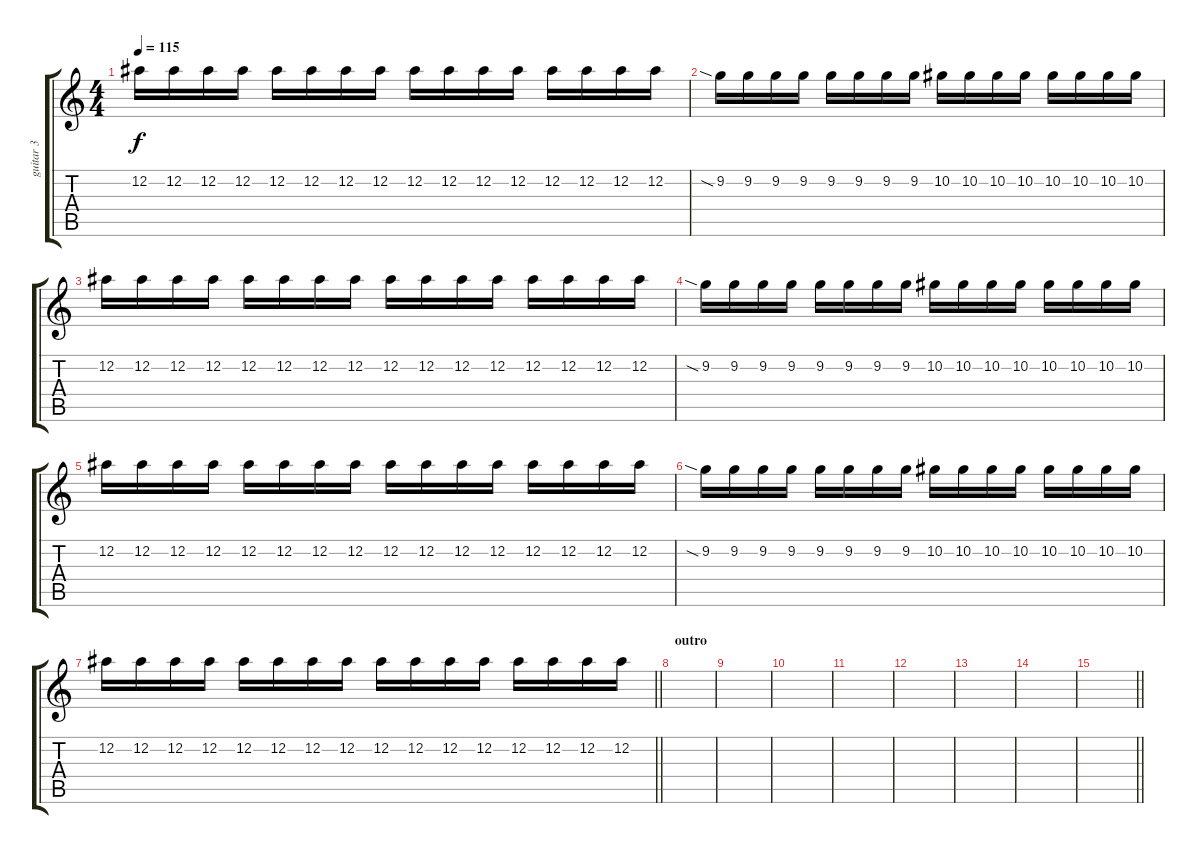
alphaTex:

\track ("guitar 3" "guitar 3") {instrument electricguitarjazz}
\staff {score tabs}
\tuning (Eb4 Bb3 Gb3 Db3 Ab2 Eb2) {hide}
\ts (4 4)
\tempo 115
\clef g2
\ks c
12.2.16{dy f} 12.2.16 12.2.16 12.2.16 12.2.16 12.2.16 12.2.16 12.2.16 12.2.16 12.2.16 12.2.16 12.2.16 12.2.16 12.2.16 12.2.16 12.2.16 |
9.2{sia}.16 9.2.16 9.2.16 9.2.16 9.2.16 9.2.16 9.2.16 9.2.16 10.2.16 10.2.16 10.2.16 10.2.16 10.2.16 10.2.16 10.2.16 10.2.16 |
12.2.16 12.2.16 12.2.16 12.2.16 12.2.16 12.2.16 12.2.16 12.2.16 12.2.16 12.2.16 12.2.16 12.2.16 12.2.16 12.2.16 12.2.16 12.2.16 |
9.2{sia}.16 9.2.16 9.2.16 9.2.16 9.2.16 9.2.16 9.2.16 9.2.16 10.2.16 10.2.16 10.2.16 10.2.16 10.2.16 10.2.16 10.2.16 10.2.16 |
12.2.16 12.2.16 12.2.16 12.2.16 12.2.16 12.2.16 12.2.16 12.2.16 12.2.16 12.2.16 12.2.16 12.2.16 12.2.16 12.2.16 12.2.16 12.2.16 |
9.2{sia}.16 9.2.16 9.2.16 9.2.16 9.2.16 9.2.16 9.2.16 9.2.16 10.2.16 10.2.16 10.2.16 10.2.16 10.2.16 10.2.16 10.2.16 10.2.16 |
\barLineRight lightlight
12.2.16 12.2.16 12.2.16 12.2.16 12.2.16 12.2.16 12.2.16 12.2.16 12.2.16 12.2.16 12.2.16 12.2.16 12.2.16 12.2.16 12.2.16 12.2.16 |
\section ("" "outro")
|
|
|
|
|
|
|
\barLineRight lightlight
